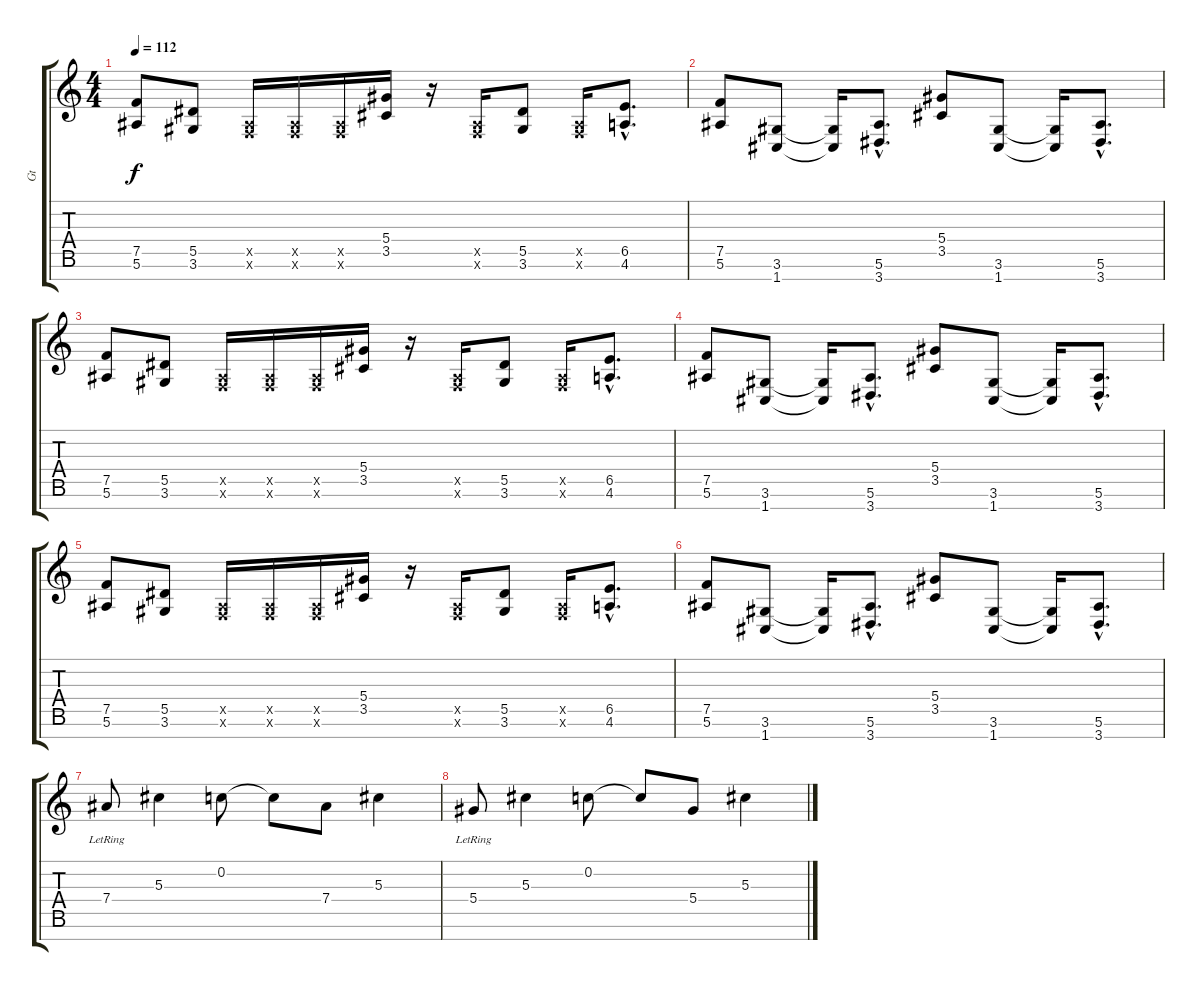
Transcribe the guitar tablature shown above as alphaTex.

\track ("Gt" "Gt") {instrument electricguitarjazz}
\staff {score tabs}
\tuning (F4 C4 Ab3 Eb3 Bb2 F2 C2) {hide}
\ts (4 4)
\tempo 112
\clef g2
\ks c
(7.5 5.6).8{dy f} (5.5 3.6).8 (0.5{x} 0.6{x}).16 (0.5{x} 0.6{x}).16 (0.5{x} 0.6{x}).16 (5.4 3.5).16 r.16 (0.5{x} 0.6{x}).16 (5.5 3.6).8 (0.5{x} 0.6{x}).16 (6.5{hac} 4.6{hac}).8{d} |
(7.5 5.6).8 (3.6 1.7).8 (3.6{t} 1.7{t}).16 (5.6{hac} 3.7{hac}).8{d} (5.4 3.5).8 (3.6 1.7).8 (3.6{t} 1.7{t}).16 (5.6{hac} 3.7{hac}).8{d} |
(7.5 5.6).8 (5.5 3.6).8 (0.5{x} 0.6{x}).16 (0.5{x} 0.6{x}).16 (0.5{x} 0.6{x}).16 (5.4 3.5).16 r.16 (0.5{x} 0.6{x}).16 (5.5 3.6).8 (0.5{x} 0.6{x}).16 (6.5{hac} 4.6{hac}).8{d} |
(7.5 5.6).8 (3.6 1.7).8 (3.6{t} 1.7{t}).16 (5.6{hac} 3.7{hac}).8{d} (5.4 3.5).8 (3.6 1.7).8 (3.6{t} 1.7{t}).16 (5.6{hac} 3.7{hac}).8{d} |
(7.5 5.6).8 (5.5 3.6).8 (0.5{x} 0.6{x}).16 (0.5{x} 0.6{x}).16 (0.5{x} 0.6{x}).16 (5.4 3.5).16 r.16 (0.5{x} 0.6{x}).16 (5.5 3.6).8 (0.5{x} 0.6{x}).16 (6.5{hac} 4.6{hac}).8{d} |
(7.5 5.6).8 (3.6 1.7).8 (3.6{t} 1.7{t}).16 (5.6{hac} 3.7{hac}).8{d} (5.4 3.5).8 (3.6 1.7).8 (3.6{t} 1.7{t}).16 (5.6{hac} 3.7{hac}).8{d} |
7.4{lr}.8{volume 14 instrument electricguitarjazz} 5.3.4 0.2.8 0.2{t}.8 7.4.8 5.3.4 |
5.4{lr}.8 5.3.4 0.2.8 0.2{t}.8 5.4.8 5.3.4
